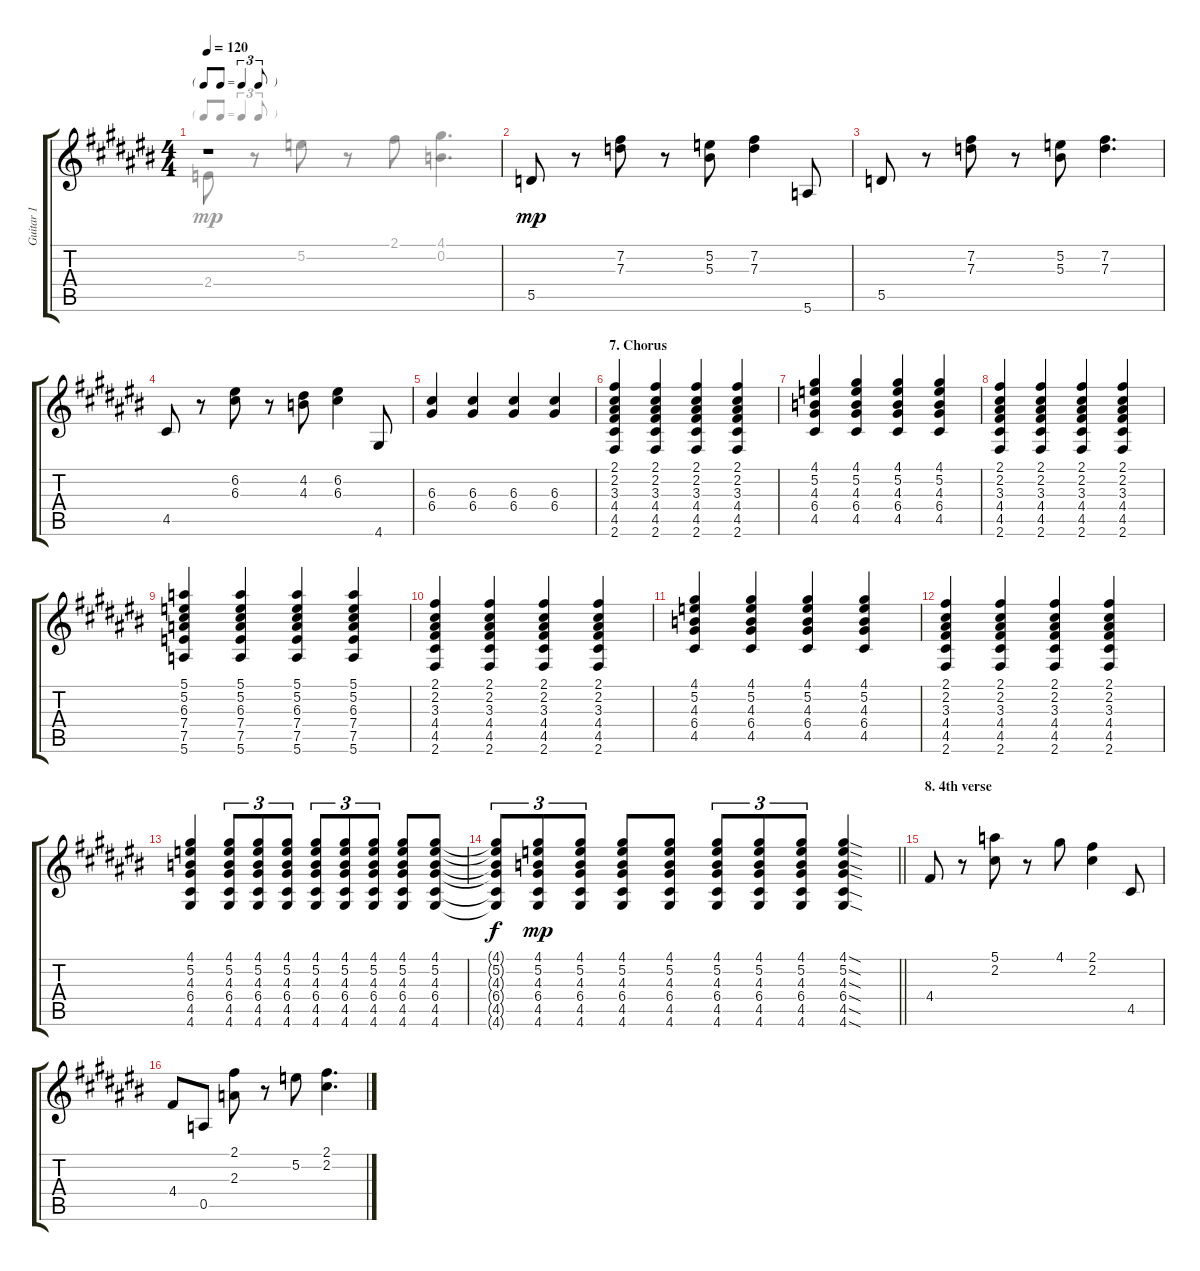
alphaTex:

\track ("Guitar 1" "Guitar 1") {mute instrument electricguitarclean}
\staff {score tabs}
\tuning (E4 B3 G3 D3 A2 E2) {hide}
\voice
\ts (4 4)
\tf triplet8th
\tempo 120
\clef g2
\ks c#
r.1{dy mp} |
5.5.8 r.8 (7.2 7.3).8 r.8 (5.2 5.3).8 (7.2 7.3).4 5.6.8 |
5.5.8 r.8 (7.2 7.3).8 r.8 (5.2 5.3).8 (7.2 7.3).4{d} |
4.5.8 r.8 (6.2 6.3).8 r.8 (4.2 4.3).8 (6.2 6.3).4 4.6.8 |
(6.3 6.4).4 (6.3 6.4).4 (6.3 6.4).4 (6.3 6.4).4 |
\section ("" "7. Chorus")
(2.1 2.2 3.3 4.4 4.5 2.6).4 (2.1 2.2 3.3 4.4 4.5 2.6).4 (2.1 2.2 3.3 4.4 4.5 2.6).4 (2.1 2.2 3.3 4.4 4.5 2.6).4 |
(4.1 5.2 4.3 6.4 4.5).4 (4.1 5.2 4.3 6.4 4.5).4 (4.1 5.2 4.3 6.4 4.5).4 (4.1 5.2 4.3 6.4 4.5).4 |
(2.1 2.2 3.3 4.4 4.5 2.6).4 (2.1 2.2 3.3 4.4 4.5 2.6).4 (2.1 2.2 3.3 4.4 4.5 2.6).4 (2.1 2.2 3.3 4.4 4.5 2.6).4 |
(5.1 5.2 6.3 7.4 7.5 5.6).4 (5.1 5.2 6.3 7.4 7.5 5.6).4 (5.1 5.2 6.3 7.4 7.5 5.6).4 (5.1 5.2 6.3 7.4 7.5 5.6).4 |
(2.1 2.2 3.3 4.4 4.5 2.6).4 (2.1 2.2 3.3 4.4 4.5 2.6).4 (2.1 2.2 3.3 4.4 4.5 2.6).4 (2.1 2.2 3.3 4.4 4.5 2.6).4 |
(4.1 5.2 4.3 6.4 4.5).4 (4.1 5.2 4.3 6.4 4.5).4 (4.1 5.2 4.3 6.4 4.5).4 (4.1 5.2 4.3 6.4 4.5).4 |
(2.1 2.2 3.3 4.4 4.5 2.6).4 (2.1 2.2 3.3 4.4 4.5 2.6).4 (2.1 2.2 3.3 4.4 4.5 2.6).4 (2.1 2.2 3.3 4.4 4.5 2.6).4 |
(4.1 5.2 4.3 6.4 4.5 4.6).4 (4.1 5.2 4.3 6.4 4.5 4.6).8{tu (3 2)} (4.1 5.2 4.3 6.4 4.5 4.6).8{tu (3 2)} (4.1 5.2 4.3 6.4 4.5 4.6).8{tu (3 2)} (4.1 5.2 4.3 6.4 4.5 4.6).8{tu (3 2)} (4.1 5.2 4.3 6.4 4.5 4.6).8{tu (3 2)} (4.1 5.2 4.3 6.4 4.5 4.6).8{tu (3 2)} (4.1 5.2 4.3 6.4 4.5 4.6).8 (4.1 5.2 4.3 6.4 4.5 4.6).8 |
\barLineRight lightlight
(4.1{t} 5.2{t} 4.3{t} 6.4{t} 4.5{t} 4.6{t}).8{tu (3 2) dy f} (4.1 5.2 4.3 6.4 4.5 4.6).8{tu (3 2) dy mp} (4.1 5.2 4.3 6.4 4.5 4.6).8{tu (3 2)} (4.1 5.2 4.3 6.4 4.5 4.6).8 (4.1 5.2 4.3 6.4 4.5 4.6).8 (4.1 5.2 4.3 6.4 4.5 4.6).8{tu (3 2)} (4.1 5.2 4.3 6.4 4.5 4.6).8{tu (3 2)} (4.1 5.2 4.3 6.4 4.5 4.6).8{tu (3 2)} (4.1{sod} 5.2{sod} 4.3{sod} 6.4{sod} 4.5{sod} 4.6{sod}).4 |
\section ("" "8. 4th verse")
4.4.8 r.8 (5.1 2.2).8 r.8 4.1.8 (2.1 2.2).4 4.5.8 |
4.4.8 0.5.8 (2.1 2.3).8 r.8 5.2.8 (2.1 2.2).4{d}
\voice
\clef g2
\ottava regular
\simile none
\ks c#
2.4.8{dy mp} r.8 5.2.8 r.8 2.1.8 (4.1 0.2).4{d} |
|
|
|
|
|
|
|
|
|
|
|
|
\barLineRight lightlight
|
|
